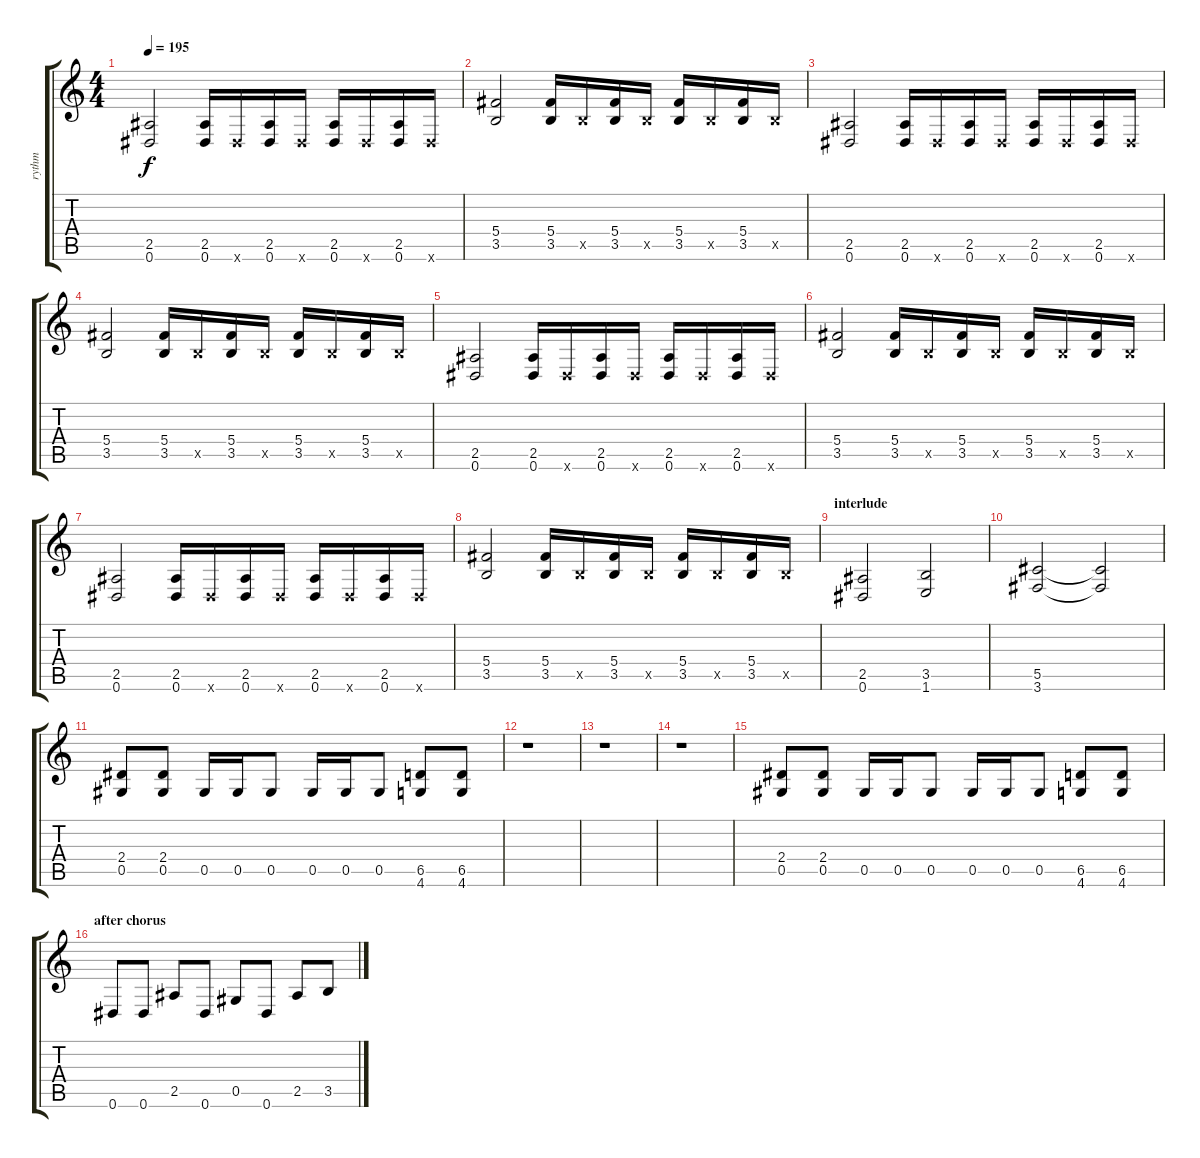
\track ("rythm" "rythm") {instrument distortionguitar}
\staff {score tabs}
\tuning (Eb4 Bb3 Gb3 Db3 Ab2 Eb2) {hide}
\ts (4 4)
\tempo 195
\clef g2
\ks c
(2.5 0.6).2{dy f} (2.5 0.6).16 0.6{x}.16 (2.5 0.6).16 0.6{x}.16 (2.5 0.6).16 0.6{x}.16 (2.5 0.6).16 0.6{x}.16 |
(5.4 3.5).2 (5.4 3.5).16 3.5{x}.16 (5.4 3.5).16 3.5{x}.16 (5.4 3.5).16 3.5{x}.16 (5.4 3.5).16 3.5{x}.16 |
(2.5 0.6).2 (2.5 0.6).16 0.6{x}.16 (2.5 0.6).16 0.6{x}.16 (2.5 0.6).16 0.6{x}.16 (2.5 0.6).16 0.6{x}.16 |
(5.4 3.5).2 (5.4 3.5).16 3.5{x}.16 (5.4 3.5).16 3.5{x}.16 (5.4 3.5).16 3.5{x}.16 (5.4 3.5).16 3.5{x}.16 |
(2.5 0.6).2 (2.5 0.6).16 0.6{x}.16 (2.5 0.6).16 0.6{x}.16 (2.5 0.6).16 0.6{x}.16 (2.5 0.6).16 0.6{x}.16 |
(5.4 3.5).2 (5.4 3.5).16 3.5{x}.16 (5.4 3.5).16 3.5{x}.16 (5.4 3.5).16 3.5{x}.16 (5.4 3.5).16 3.5{x}.16 |
\section ("" "")
(2.5 0.6).2 (2.5 0.6).16 0.6{x}.16 (2.5 0.6).16 0.6{x}.16 (2.5 0.6).16 0.6{x}.16 (2.5 0.6).16 0.6{x}.16 |
(5.4 3.5).2 (5.4 3.5).16 3.5{x}.16 (5.4 3.5).16 3.5{x}.16 (5.4 3.5).16 3.5{x}.16 (5.4 3.5).16 3.5{x}.16 |
\section ("" "interlude")
(2.5 0.6).2 (3.5 1.6).2 |
(5.5 3.6).2 (5.5{t} 3.6{t}).2 |
(2.4 0.5).8 (2.4 0.5).8 0.5.16 0.5.16 0.5.8 0.5.16 0.5.16 0.5.8 (6.5 4.6).8 (6.5 4.6).8 |
r.1 |
r.1 |
r.1 |
(2.4 0.5).8 (2.4 0.5).8 0.5.16 0.5.16 0.5.8 0.5.16 0.5.16 0.5.8 (6.5 4.6).8 (6.5 4.6).8 |
\section ("" "after chorus")
0.6.8 0.6.8 2.5.8 0.6.8 0.5.8 0.6.8 2.5.8 3.5.8
